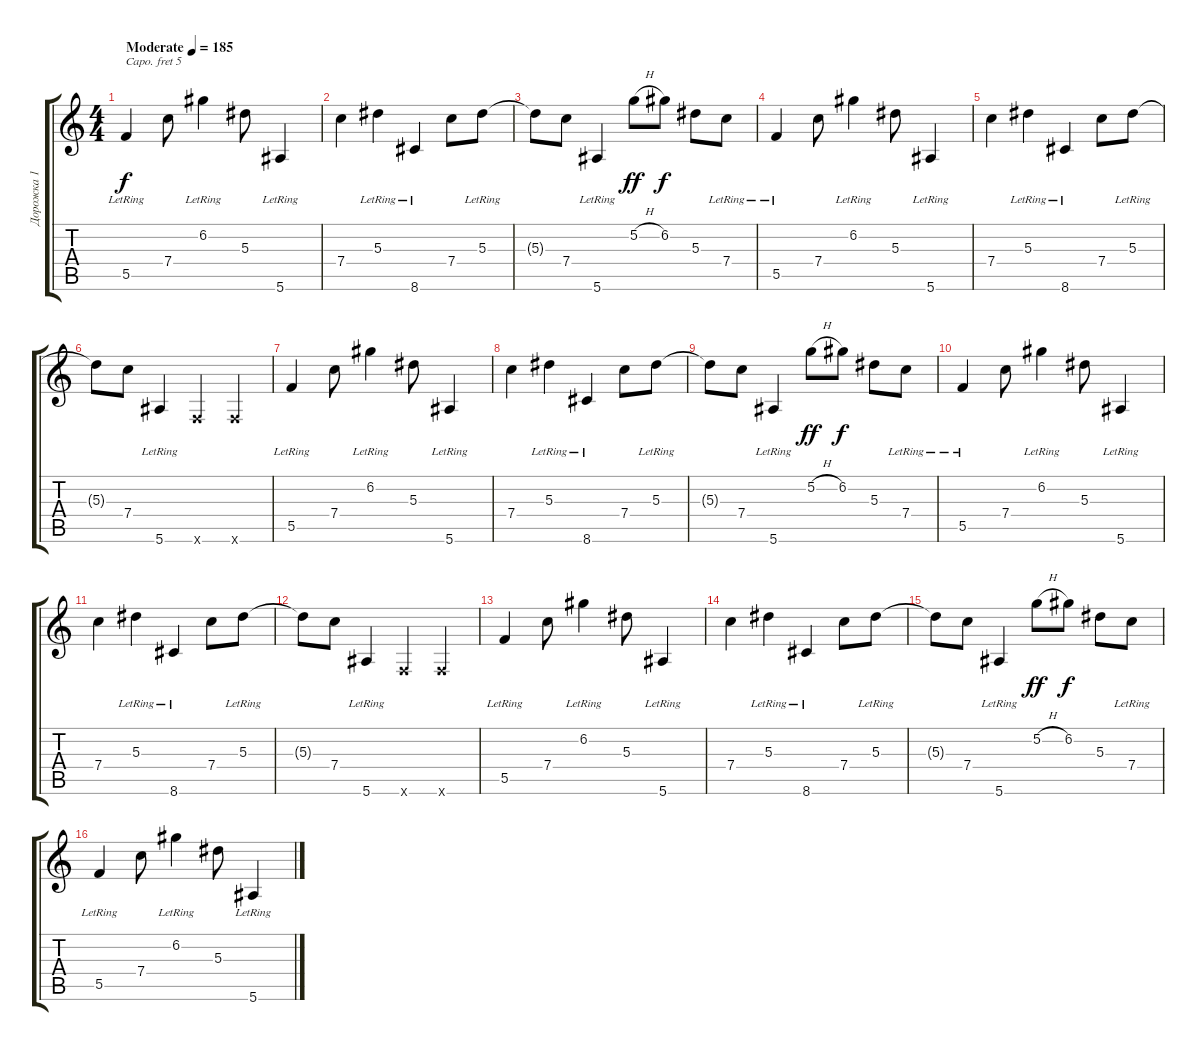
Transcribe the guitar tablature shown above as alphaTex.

\track ("Дорожка 1" "Дорожка 1") {instrument acousticguitarsteel}
\staff {score tabs}
\capo 5
\tuning (D4 A3 F3 C3 G2 C2) {hide}
\ts (4 4)
\tempo (185 "Moderate")
\clef g2
\ks c
5.5{lr}.4{dy f instrument acousticguitarsteel} 7.4.8 6.2{lr}.4 5.3.8 5.6{lr}.4 |
7.4.4 5.3{lr}.4 8.6{lr}.4 7.4.8 5.3{lr}.8 |
5.3{t}.8 7.4.8 5.6{lr}.4 5.2{h}.8{dy ff} 6.2.8{dy f} 5.3.8 7.4{lr}.8 |
5.5{lr}.4 7.4.8 6.2{lr}.4 5.3.8 5.6{lr}.4 |
7.4.4 5.3{lr}.4 8.6{lr}.4 7.4.8 5.3{lr}.8 |
5.3{t}.8 7.4.8 5.6{lr}.4 0.6{x}.4 0.6{x}.4 |
5.5{lr}.4 7.4.8 6.2{lr}.4 5.3.8 5.6{lr}.4 |
7.4.4 5.3{lr}.4 8.6{lr}.4 7.4.8 5.3{lr}.8 |
5.3{t}.8 7.4.8 5.6{lr}.4 5.2{h}.8{dy ff} 6.2.8{dy f} 5.3.8 7.4{lr}.8 |
5.5{lr}.4 7.4.8 6.2{lr}.4 5.3.8 5.6{lr}.4 |
7.4.4 5.3{lr}.4 8.6{lr}.4 7.4.8 5.3{lr}.8 |
5.3{t}.8 7.4.8 5.6{lr}.4 0.6{x}.4 0.6{x}.4 |
5.5{lr}.4 7.4.8 6.2{lr}.4 5.3.8 5.6{lr}.4 |
7.4.4 5.3{lr}.4 8.6{lr}.4 7.4.8 5.3{lr}.8 |
5.3{t}.8 7.4.8 5.6{lr}.4 5.2{h}.8{dy ff} 6.2.8{dy f} 5.3.8 7.4{lr}.8 |
5.5{lr}.4 7.4.8 6.2{lr}.4 5.3.8 5.6{lr}.4
